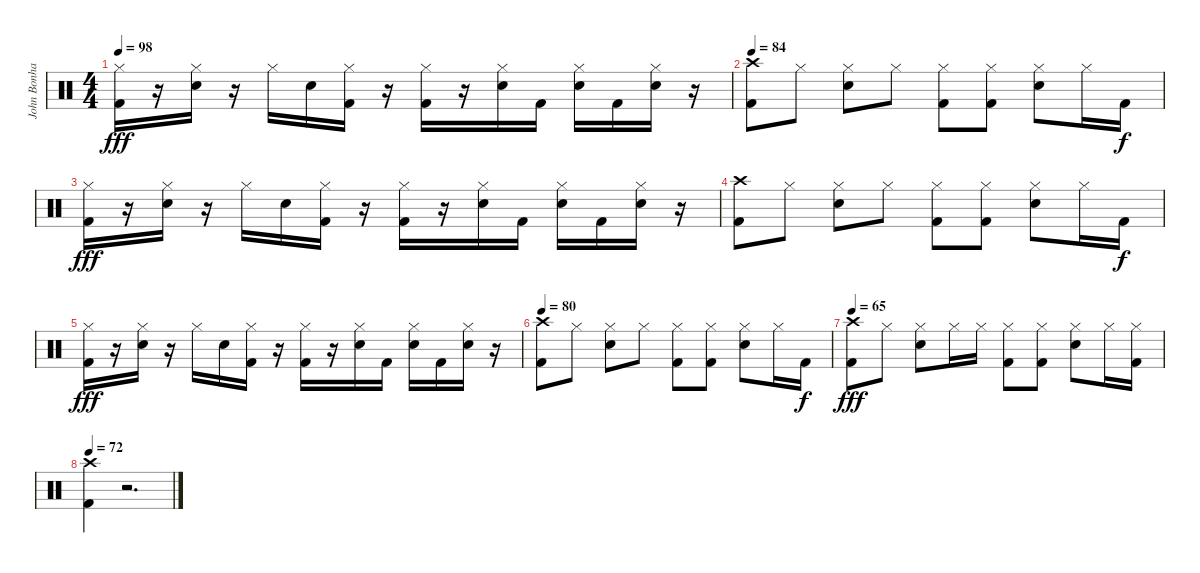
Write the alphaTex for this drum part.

\track ("John Bonham" "John Bonha") {instrument percussion}
\staff {score}
\articulation defaults
\ts (4 4)
\tempo 98
\clef neutral
\ks c
("Hi-Hat (closed)" "Kick (hit) 2").16{dy fff} r.16 ("Hi-Hat (closed)" "Snare (hit) 2").16 r.16 "Hi-Hat (closed)".16 "Snare (hit) 2".16 ("Hi-Hat (closed)" "Kick (hit) 2").16 r.16 ("Hi-Hat (closed)" "Kick (hit) 2").16 r.16 ("Hi-Hat (closed)" "Snare (hit) 2").16 "Kick (hit) 2".16 ("Hi-Hat (closed)" "Snare (hit) 2").16 "Kick (hit) 2".16 ("Hi-Hat (closed)" "Snare (hit) 2").16 r.16 |
\tempo 84
("Crash high (hit)" "Kick (hit) 2").8 "Hi-Hat (closed)".8 ("Hi-Hat (closed)" "Snare (hit) 2").8 "Hi-Hat (closed)".8 ("Hi-Hat (closed)" "Kick (hit) 2").8 ("Hi-Hat (closed)" "Kick (hit) 2").8 ("Hi-Hat (closed)" "Snare (hit) 2").8 "Hi-Hat (closed)".16 "Kick (hit) 2".16{dy f} |
("Hi-Hat (closed)" "Kick (hit) 2").16{dy fff} r.16 ("Hi-Hat (closed)" "Snare (hit) 2").16 r.16 "Hi-Hat (closed)".16 "Snare (hit) 2".16 ("Hi-Hat (closed)" "Kick (hit) 2").16 r.16 ("Hi-Hat (closed)" "Kick (hit) 2").16 r.16 ("Hi-Hat (closed)" "Snare (hit) 2").16 "Kick (hit) 2".16 ("Hi-Hat (closed)" "Snare (hit) 2").16 "Kick (hit) 2".16 ("Hi-Hat (closed)" "Snare (hit) 2").16 r.16 |
("Crash high (hit)" "Kick (hit) 2").8 "Hi-Hat (closed)".8 ("Hi-Hat (closed)" "Snare (hit) 2").8 "Hi-Hat (closed)".8 ("Hi-Hat (closed)" "Kick (hit) 2").8 ("Hi-Hat (closed)" "Kick (hit) 2").8 ("Hi-Hat (closed)" "Snare (hit) 2").8 "Hi-Hat (closed)".16 "Kick (hit) 2".16{dy f} |
("Hi-Hat (closed)" "Kick (hit) 2").16{dy fff} r.16 ("Hi-Hat (closed)" "Snare (hit) 2").16 r.16 "Hi-Hat (closed)".16 "Snare (hit) 2".16 ("Hi-Hat (closed)" "Kick (hit) 2").16 r.16 ("Hi-Hat (closed)" "Kick (hit) 2").16 r.16 ("Hi-Hat (closed)" "Snare (hit) 2").16 "Kick (hit) 2".16 ("Hi-Hat (closed)" "Snare (hit) 2").16 "Kick (hit) 2".16 ("Hi-Hat (closed)" "Snare (hit) 2").16 r.16 |
\tempo 80
("Crash high (hit)" "Kick (hit) 2").8 "Hi-Hat (closed)".8 ("Hi-Hat (closed)" "Snare (hit) 2").8 "Hi-Hat (closed)".8 ("Hi-Hat (closed)" "Kick (hit) 2").8 ("Hi-Hat (closed)" "Kick (hit) 2").8 ("Hi-Hat (closed)" "Snare (hit) 2").8 "Hi-Hat (closed)".16 "Kick (hit) 2".16{dy f} |
\tempo 65
("Crash high (hit)" "Kick (hit) 2").8{dy fff} "Hi-Hat (closed)".8 ("Hi-Hat (closed)" "Snare (hit) 2").8 "Hi-Hat (closed)".16 "Hi-Hat (closed)".16 ("Hi-Hat (closed)" "Kick (hit) 2").8 ("Hi-Hat (closed)" "Kick (hit) 2").8 ("Hi-Hat (closed)" "Snare (hit) 2").8 "Hi-Hat (closed)".16 ("Hi-Hat (closed)" "Kick (hit) 2").16 |
\tempo 72
("Crash high (hit)" "Kick (hit) 2").4 r.2{d}
